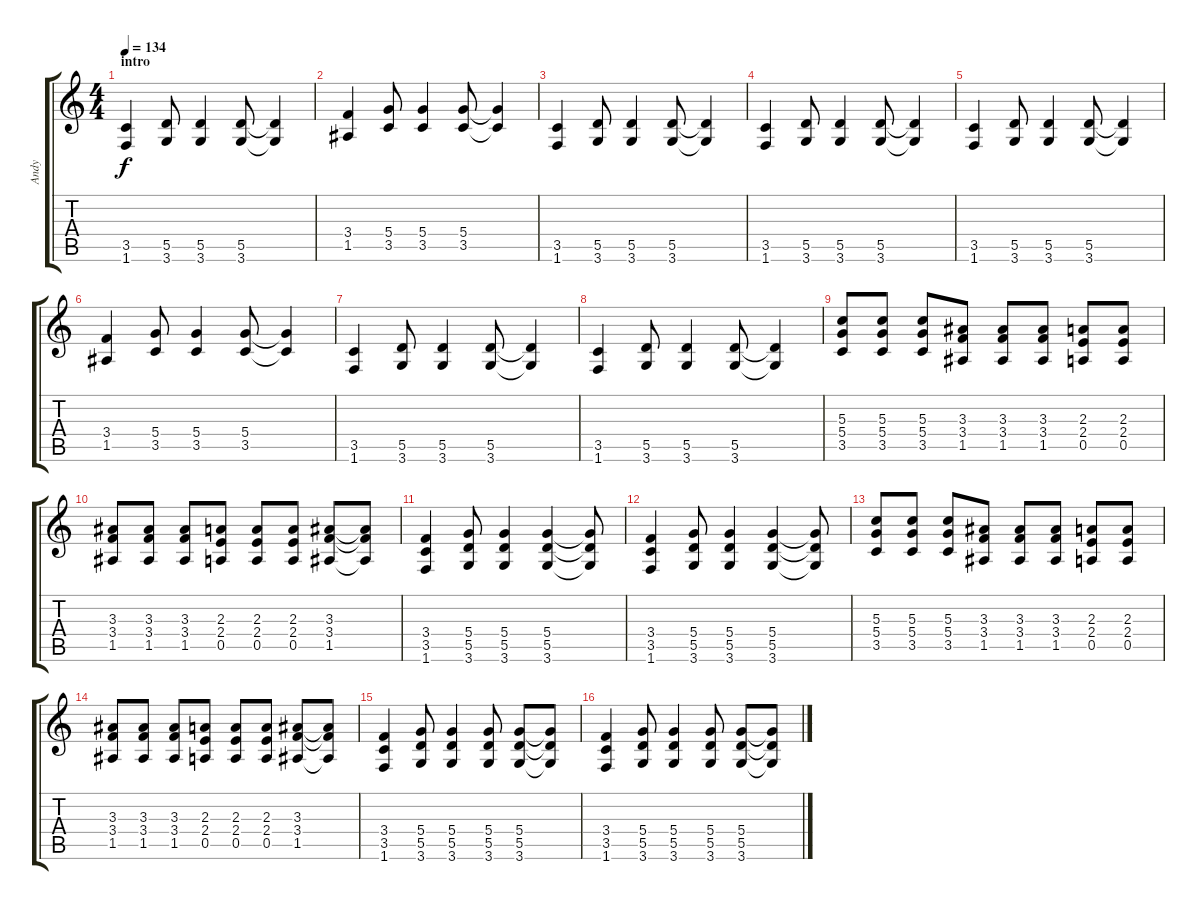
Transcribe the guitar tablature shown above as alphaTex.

\track ("Andy" "Andy") {instrument overdrivenguitar}
\staff {score tabs}
\tuning (E4 B3 G3 D3 A2 E2) {hide}
\ts (4 4)
\section ("" "intro")
\tempo 134
\clef g2
\ks c
(3.5 1.6).4{dy f instrument overdrivenguitar} (5.5 3.6).8 (5.5 3.6).4 (5.5 3.6).8 (5.5{t} 3.6{t}).4 |
(3.4 1.5).4 (5.4 3.5).8 (5.4 3.5).4 (5.4 3.5).8 (5.4{t} 3.5{t}).4 |
(3.5 1.6).4 (5.5 3.6).8 (5.5 3.6).4 (5.5 3.6).8 (5.5{t} 3.6{t}).4 |
(3.5 1.6).4 (5.5 3.6).8 (5.5 3.6).4 (5.5 3.6).8 (5.5{t} 3.6{t}).4 |
(3.5 1.6).4 (5.5 3.6).8 (5.5 3.6).4 (5.5 3.6).8 (5.5{t} 3.6{t}).4 |
(3.4 1.5).4 (5.4 3.5).8 (5.4 3.5).4 (5.4 3.5).8 (5.4{t} 3.5{t}).4 |
(3.5 1.6).4 (5.5 3.6).8 (5.5 3.6).4 (5.5 3.6).8 (5.5{t} 3.6{t}).4 |
(3.5 1.6).4 (5.5 3.6).8 (5.5 3.6).4 (5.5 3.6).8 (5.5{t} 3.6{t}).4 |
(5.3 5.4 3.5).8 (5.3 5.4 3.5).8 (5.3 5.4 3.5).8 (3.3 3.4 1.5).8 (3.3 3.4 1.5).8 (3.3 3.4 1.5).8 (2.3 2.4 0.5).8 (2.3 2.4 0.5).8 |
(3.3 3.4 1.5).8 (3.3 3.4 1.5).8 (3.3 3.4 1.5).8 (2.3 2.4 0.5).8 (2.3 2.4 0.5).8 (2.3 2.4 0.5).8 (3.3 3.4 1.5).8 (3.3{t} 3.4{t} 1.5{t}).8 |
(3.4 3.5 1.6).4 (5.4 5.5 3.6).8 (5.4 5.5 3.6).4 (5.4 5.5 3.6).4 (5.4{t} 5.5{t} 3.6{t}).8 |
(3.4 3.5 1.6).4 (5.4 5.5 3.6).8 (5.4 5.5 3.6).4 (5.4 5.5 3.6).4 (5.4{t} 5.5{t} 3.6{t}).8 |
(5.3 5.4 3.5).8 (5.3 5.4 3.5).8 (5.3 5.4 3.5).8 (3.3 3.4 1.5).8 (3.3 3.4 1.5).8 (3.3 3.4 1.5).8 (2.3 2.4 0.5).8 (2.3 2.4 0.5).8 |
(3.3 3.4 1.5).8 (3.3 3.4 1.5).8 (3.3 3.4 1.5).8 (2.3 2.4 0.5).8 (2.3 2.4 0.5).8 (2.3 2.4 0.5).8 (3.3 3.4 1.5).8 (3.3{t} 3.4{t} 1.5{t}).8 |
(3.4 3.5 1.6).4 (5.4 5.5 3.6).8 (5.4 5.5 3.6).4 (5.4 5.5 3.6).8 (5.4 5.5 3.6).8 (5.4{t} 5.5{t} 3.6{t}).8 |
(3.4 3.5 1.6).4 (5.4 5.5 3.6).8 (5.4 5.5 3.6).4 (5.4 5.5 3.6).8 (5.4 5.5 3.6).8 (5.4{t} 5.5{t} 3.6{t}).8
